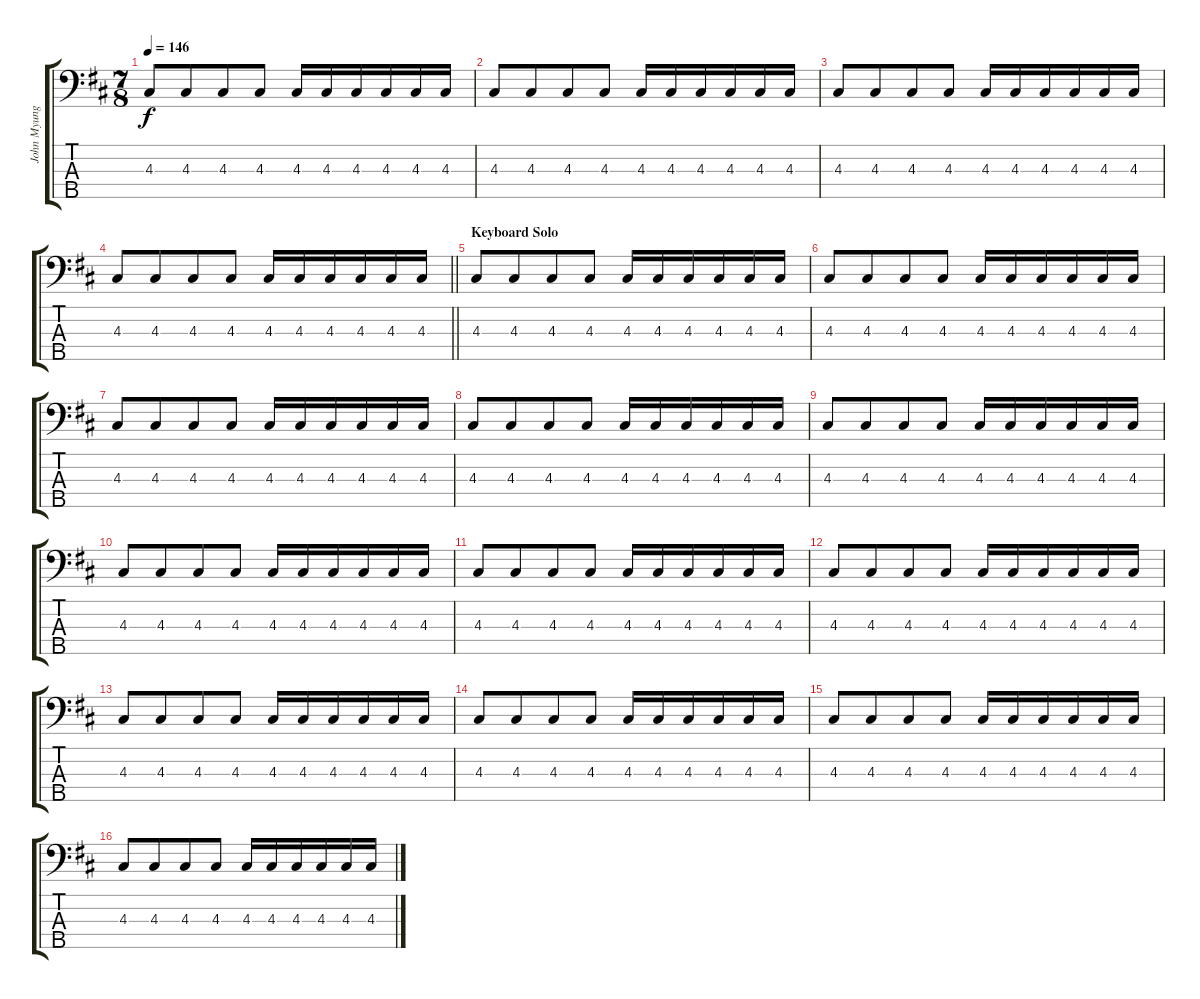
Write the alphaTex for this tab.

\track ("John Myung Bass" "John Myung") {instrument electricbassfinger}
\staff {score tabs}
\tuning (G2 D2 A1 E1 B0) {hide}
\ts (7 8)
\tempo 146
\clef f4
\ks bminor
4.3.8{dy f} 4.3.8 4.3.8 4.3.8 4.3.16 4.3.16 4.3.16 4.3.16 4.3.16 4.3.16 |
4.3.8 4.3.8 4.3.8 4.3.8 4.3.16 4.3.16 4.3.16 4.3.16 4.3.16 4.3.16 |
4.3.8 4.3.8 4.3.8 4.3.8 4.3.16 4.3.16 4.3.16 4.3.16 4.3.16 4.3.16 |
\barLineRight lightlight
4.3.8 4.3.8 4.3.8 4.3.8 4.3.16 4.3.16 4.3.16 4.3.16 4.3.16 4.3.16 |
\section ("" "Keyboard Solo")
4.3.8 4.3.8 4.3.8 4.3.8 4.3.16 4.3.16 4.3.16 4.3.16 4.3.16 4.3.16 |
4.3.8 4.3.8 4.3.8 4.3.8 4.3.16 4.3.16 4.3.16 4.3.16 4.3.16 4.3.16 |
4.3.8 4.3.8 4.3.8 4.3.8 4.3.16 4.3.16 4.3.16 4.3.16 4.3.16 4.3.16 |
4.3.8 4.3.8 4.3.8 4.3.8 4.3.16 4.3.16 4.3.16 4.3.16 4.3.16 4.3.16 |
4.3.8 4.3.8 4.3.8 4.3.8 4.3.16 4.3.16 4.3.16 4.3.16 4.3.16 4.3.16 |
4.3.8 4.3.8 4.3.8 4.3.8 4.3.16 4.3.16 4.3.16 4.3.16 4.3.16 4.3.16 |
4.3.8 4.3.8 4.3.8 4.3.8 4.3.16 4.3.16 4.3.16 4.3.16 4.3.16 4.3.16 |
4.3.8 4.3.8 4.3.8 4.3.8 4.3.16 4.3.16 4.3.16 4.3.16 4.3.16 4.3.16 |
4.3.8 4.3.8 4.3.8 4.3.8 4.3.16 4.3.16 4.3.16 4.3.16 4.3.16 4.3.16 |
4.3.8 4.3.8 4.3.8 4.3.8 4.3.16 4.3.16 4.3.16 4.3.16 4.3.16 4.3.16 |
4.3.8 4.3.8 4.3.8 4.3.8 4.3.16 4.3.16 4.3.16 4.3.16 4.3.16 4.3.16 |
4.3.8 4.3.8 4.3.8 4.3.8 4.3.16 4.3.16 4.3.16 4.3.16 4.3.16 4.3.16
